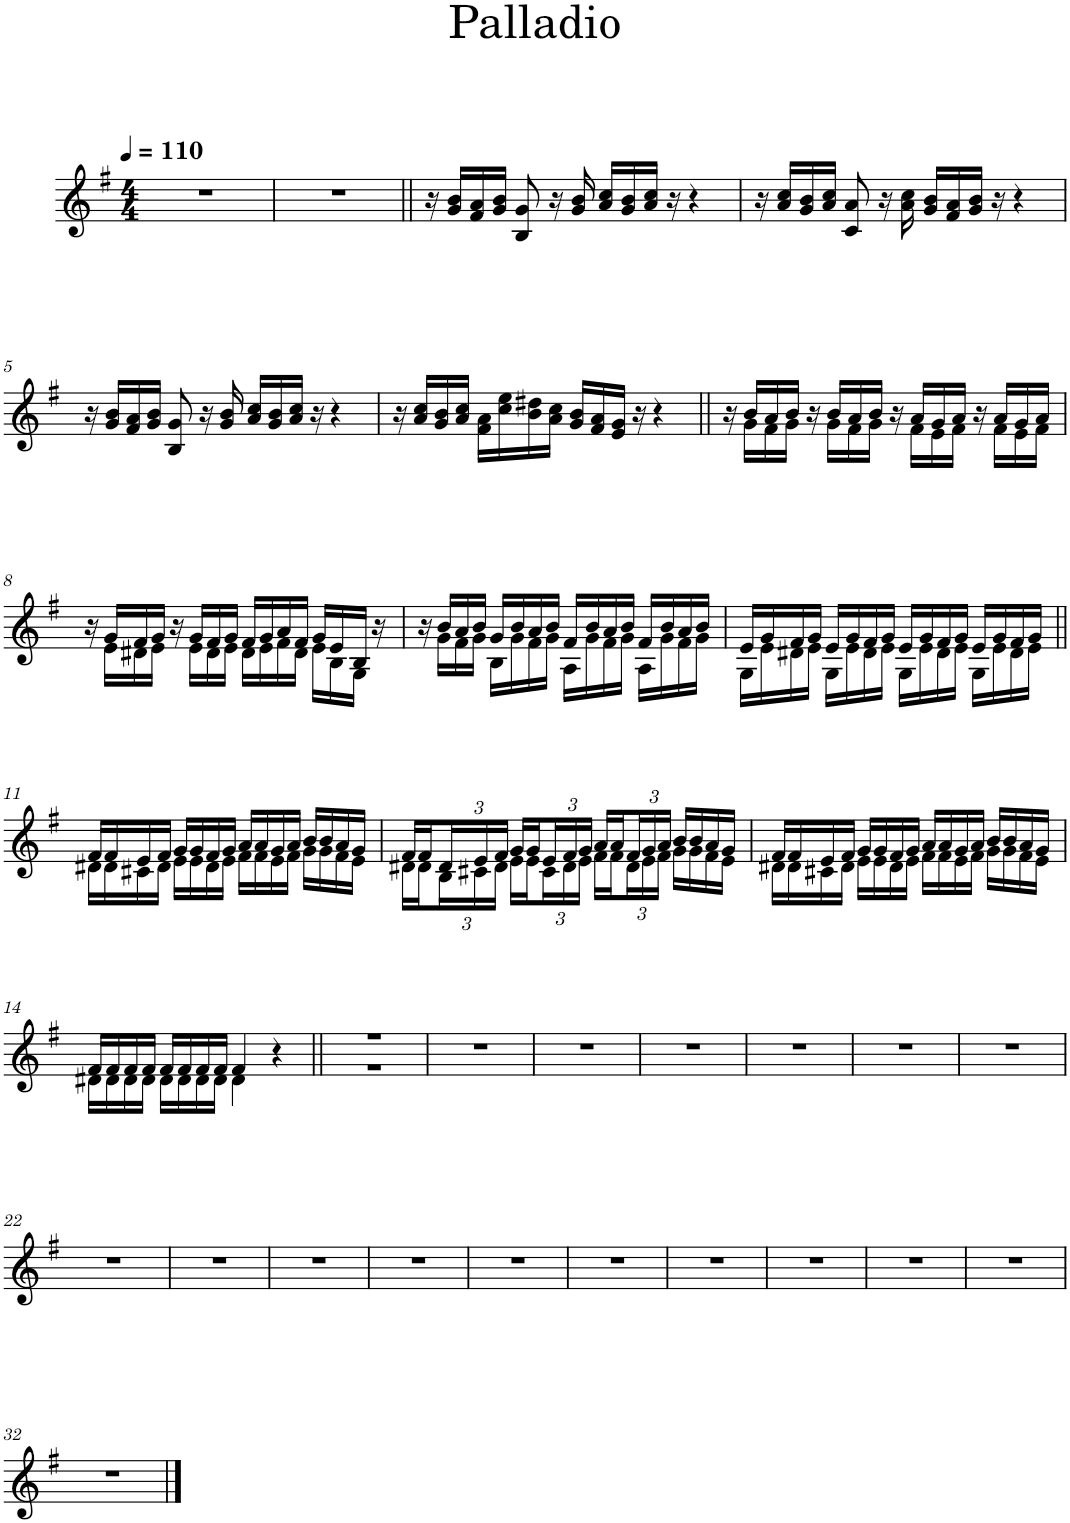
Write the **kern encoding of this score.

**kern
*part1
*staff1
*I"Bb Trumpet
*I'Bb Tpt.
*clefG2
*Trd1c2
*k[f#]
*M4/4
*MM110
=1
1r
=2
1r
=3||
16r
16g/ 16b/LL
16f#/ 16a/
16g/ 16b/JJ
8B/ 8g/
16r
16g/ 16b/
16a/ 16cc/LL
16g/ 16b/
16a/ 16cc/JJ
16r
4r
=4
16r
16a/ 16cc/LL
16g/ 16b/
16a/ 16cc/JJ
8c/ 8a/
16r
16a\ 16cc\
16g/ 16b/LL
16f#/ 16a/
16g/ 16b/JJ
16r
4r
!!LO:LB:g=z
=5
16r
16g/ 16b/LL
16f#/ 16a/
16g/ 16b/JJ
8B/ 8g/
16r
16g/ 16b/
16a/ 16cc/LL
16g/ 16b/
16a/ 16cc/JJ
16r
4r
=6
16r
16a/ 16cc/LL
16g/ 16b/
16a/ 16cc/JJ
16f#\ 16a\LL
16cc\ 16ee\
16b\ 16dd#X\
16a\ 16cc\JJ
16g/ 16b/LL
16f#/ 16a/
16e/ 16g/JJ
16r
4r
=7||
*^
16r	16ryy
16b/LL	16g\LL
16a/	16f#\
16b/JJ	16g\JJ
16r	16ryy
16b/LL	16g\LL
16a/	16f#\
16b/JJ	16g\JJ
16r	16ryy
16a/LL	16f#\LL
16g/	16e\
16a/JJ	16f#\JJ
16r	16ryy
16a/LL	16f#\LL
16g/	16e\
16a/JJ	16f#\JJ
!!LO:LB:g=z	!!
=8	=8
16r	16ryy
16g/LL	16e\LL
16f#/	16d#X\
16g/JJ	16e\JJ
16r	16ryy
16g/LL	16e\LL
16f#/	16d#\
16g/JJ	16e\JJ
16f#/LL	16d#\LL
16g/	16e\
16a/	16f#\
16f#/JJ	16d#\JJ
16g/LL	16e\LL
16e/	16B\
16B/JJ	16G\JJ
16r	16ryy
=9	=9
16r	16ryy
16b/LL	16g\LL
16a/	16f#\
16b/JJ	16g\JJ
16g/LL	16B\LL
16b/	16g\
16a/	16f#\
16b/JJ	16g\JJ
16f#/LL	16A\LL
16b/	16g\
16a/	16f#\
16b/JJ	16g\JJ
16f#/LL	16A\LL
16b/	16g\
16a/	16f#\
16b/JJ	16g\JJ
=10	=10
16e/LL	16G\LL
16g/	16e\
16f#/	16d#X\
16g/JJ	16e\JJ
16e/LL	16G\LL
16g/	16e\
16f#/	16d#\
16g/JJ	16e\JJ
16e/LL	16G\LL
16g/	16e\
16f#/	16d#\
16g/JJ	16e\JJ
16e/LL	16G\LL
16g/	16e\
16f#/	16d#\
16g/JJ	16e\JJ
!!LO:LB:g=z	!!
=11||	=11||
16f#/LL	16d#X\LL
16f#/	16d#\
16e/	16c#X\
16f#/JJ	16d#\JJ
16g/LL	16e\LL
16g/	16e\
16f#/	16d#\
16g/JJ	16e\JJ
16a/LL	16f#\LL
16a/	16f#\
16g/	16e\
16a/JJ	16f#\JJ
16b/LL	16g\LL
16b/	16g\
16a/	16f#\
16g/JJ	16e\JJ
=12	=12
16f#/LL	16d#X\LL
16f#/	16d#\
*Xbrackettup	*
24d#/	24B\
24e/	24c#X\
24f#/JJ	24d#\JJ
16g/LL	16e\LL
16g/	16e\
24e/	24c#\
24f#/	24d#\
24g/JJ	24e\JJ
16a/LL	16f#\LL
16a/	16f#\
24f#/	24d#\
24g/	24e\
24a/JJ	24f#\JJ
16b/LL	16g\LL
16b/	16g\
16a/	16f#\
16g/JJ	16e\JJ
=13	=13
16f#/LL	16d#X\LL
16f#/	16d#\
16e/	16c#X\
16f#/JJ	16d#\JJ
16g/LL	16e\LL
16g/	16e\
16f#/	16d#\
16g/JJ	16e\JJ
16a/LL	16f#\LL
16a/	16f#\
16g/	16e\
16a/JJ	16f#\JJ
16b/LL	16g\LL
16b/	16g\
16a/	16f#\
16g/JJ	16e\JJ
!!LO:LB:g=z	!!
=14	=14
16f#/LL	16d#X\LL
16f#/	16d#\
16f#/	16d#\
16f#/JJ	16d#\JJ
16f#/LL	16d#\LL
16f#/	16d#\
16f#/	16d#\
16f#/JJ	16d#\JJ
4f#/	4d#\
4r	4ryy
=15||	=15||
1r	1r
*v	*v
=16
1r
=17
1r
=18
1r
=19
1r
=20
1r
=21
1r
!!LO:LB:g=z
=22
1r
=23
1r
=24
1r
=25
1r
=26
1r
=27
1r
=28
1r
=29
1r
=30
1r
=31
1r
!!LO:LB:g=z
=32
1r
==
*-
